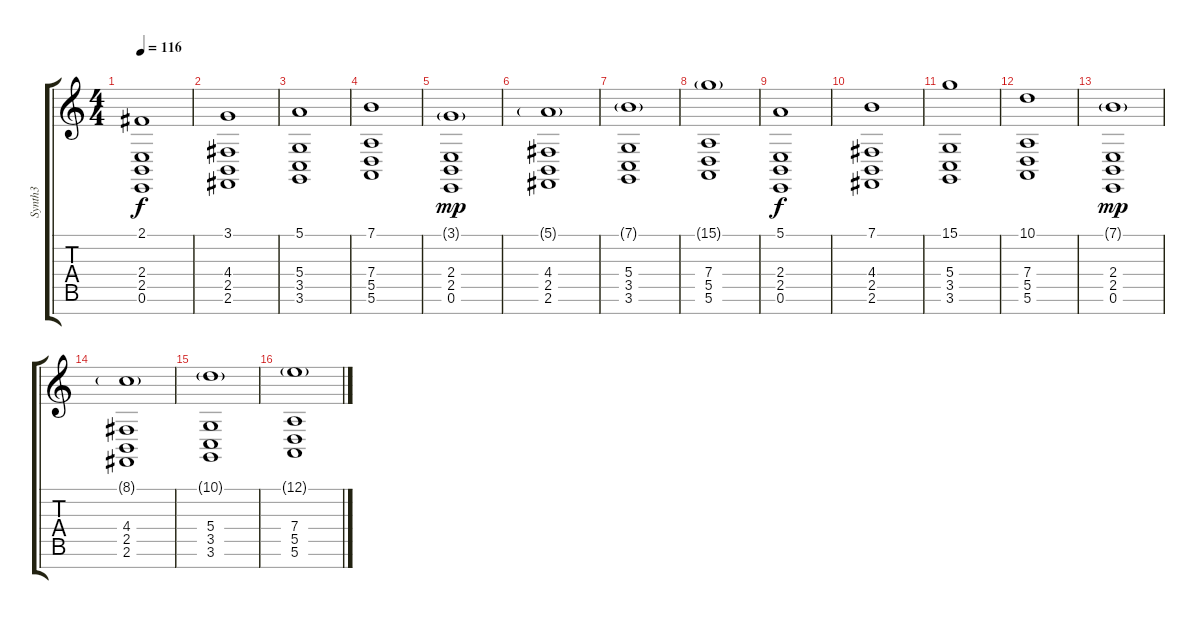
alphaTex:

\track ("Synth3" "Synth3") {instrument synthstrings1}
\staff {score tabs}
\tuning (E4 B3 G3 D3 A2 E2 B1) {hide}
\ts (4 4)
\tempo 116
\clef g2
\ks c
(2.1 2.4 2.5 0.6).1{dy f volume 12 balance 11} |
(3.1 4.4 2.5 2.6).1 |
(5.1 5.4 3.5 3.6).1 |
(7.1 7.4 5.5 5.6).1 |
(3.1{g} 2.4 2.5 0.6).1{dy mp} |
(5.1{g} 4.4 2.5 2.6).1 |
(7.1{g} 5.4 3.5 3.6).1 |
(15.1{g} 7.4 5.5 5.6).1 |
(5.1 2.4 2.5 0.6).1{dy f} |
(7.1 4.4 2.5 2.6).1 |
(15.1 5.4 3.5 3.6).1 |
(10.1 7.4 5.5 5.6).1 |
(7.1{g} 2.4 2.5 0.6).1{dy mp} |
(8.1{g} 4.4 2.5 2.6).1 |
(10.1{g} 5.4 3.5 3.6).1 |
(12.1{g} 7.4 5.5 5.6).1
